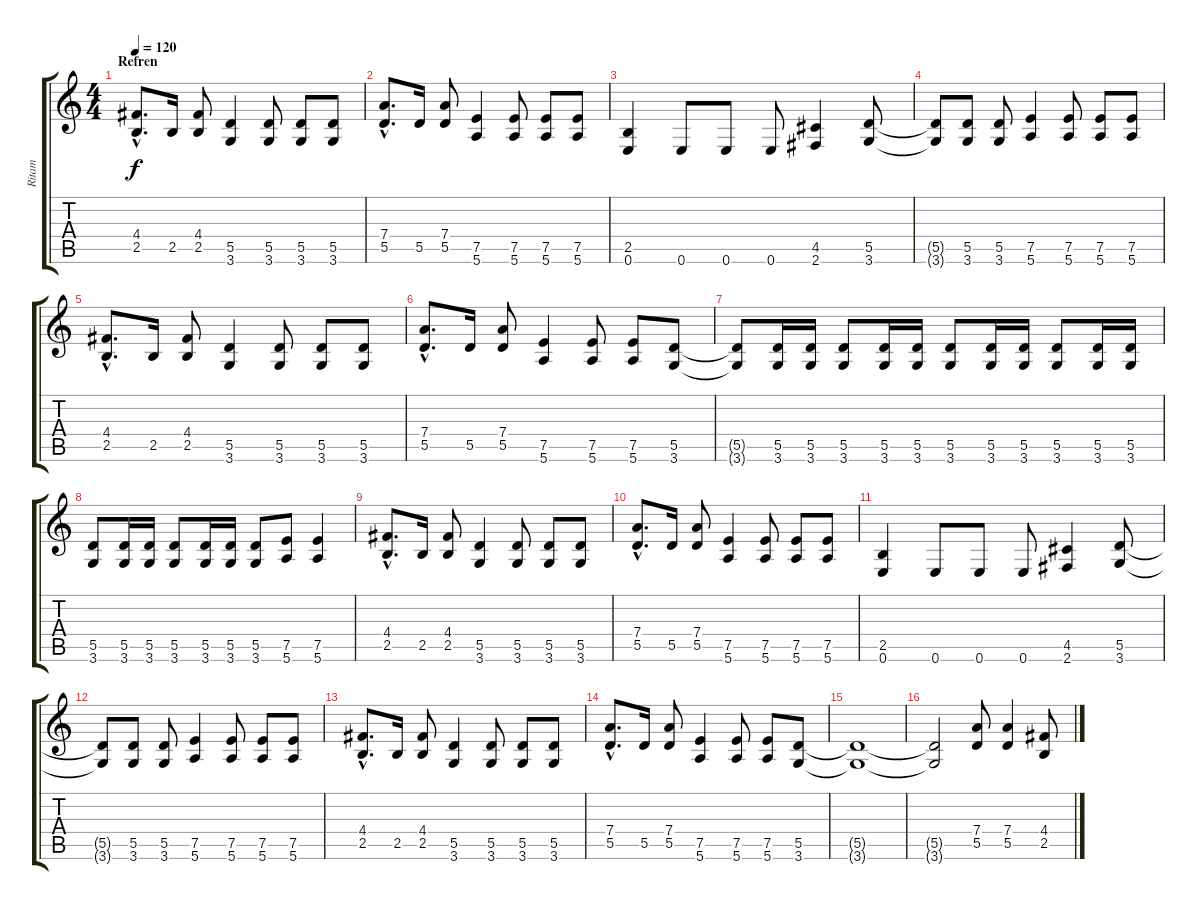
\track ("Ritam" "Ritam") {instrument distortionguitar}
\staff {score tabs}
\tuning (E4 B3 G3 D3 A2 E2) {hide}
\ts (4 4)
\section ("" "Refren")
\tempo 120
\clef g2
\ks c
(4.4{hac} 2.5{hac}).8{d dy f} 2.5.16 (4.4 2.5).8 (5.5 3.6).4 (5.5 3.6).8 (5.5 3.6).8 (5.5 3.6).8 |
(7.4{hac} 5.5{hac}).8{d} 5.5.16 (7.4 5.5).8 (7.5 5.6).4 (7.5 5.6).8 (7.5 5.6).8 (7.5 5.6).8 |
(2.5 0.6).4 0.6.8 0.6.8 0.6.8 (4.5 2.6).4 (5.5 3.6).8 |
(5.5{t} 3.6{t}).8 (5.5 3.6).8 (5.5 3.6).8 (7.5 5.6).4 (7.5 5.6).8 (7.5 5.6).8 (7.5 5.6).8 |
(4.4{hac} 2.5{hac}).8{d} 2.5.16 (4.4 2.5).8 (5.5 3.6).4 (5.5 3.6).8 (5.5 3.6).8 (5.5 3.6).8 |
(7.4{hac} 5.5{hac}).8{d} 5.5.16 (7.4 5.5).8 (7.5 5.6).4 (7.5 5.6).8 (7.5 5.6).8 (5.5 3.6).8 |
(5.5{t} 3.6{t}).8 (5.5 3.6).16 (5.5 3.6).16 (5.5 3.6).8 (5.5 3.6).16 (5.5 3.6).16 (5.5 3.6).8 (5.5 3.6).16 (5.5 3.6).16 (5.5 3.6).8 (5.5 3.6).16 (5.5 3.6).16 |
(5.5 3.6).8 (5.5 3.6).16 (5.5 3.6).16 (5.5 3.6).8 (5.5 3.6).16 (5.5 3.6).16 (5.5 3.6).8 (7.5 5.6).8 (7.5 5.6).4 |
(4.4{hac} 2.5{hac}).8{d} 2.5.16 (4.4 2.5).8 (5.5 3.6).4 (5.5 3.6).8 (5.5 3.6).8 (5.5 3.6).8 |
(7.4{hac} 5.5{hac}).8{d} 5.5.16 (7.4 5.5).8 (7.5 5.6).4 (7.5 5.6).8 (7.5 5.6).8 (7.5 5.6).8 |
(2.5 0.6).4 0.6.8 0.6.8 0.6.8 (4.5 2.6).4 (5.5 3.6).8 |
(5.5{t} 3.6{t}).8 (5.5 3.6).8 (5.5 3.6).8 (7.5 5.6).4 (7.5 5.6).8 (7.5 5.6).8 (7.5 5.6).8 |
(4.4{hac} 2.5{hac}).8{d} 2.5.16 (4.4 2.5).8 (5.5 3.6).4 (5.5 3.6).8 (5.5 3.6).8 (5.5 3.6).8 |
(7.4{hac} 5.5{hac}).8{d} 5.5.16 (7.4 5.5).8 (7.5 5.6).4 (7.5 5.6).8 (7.5 5.6).8 (5.5 3.6).8 |
(5.5{t} 3.6{t}).1 |
(5.5{t} 3.6{t}).2 (7.4 5.5).8 (7.4 5.5).4 (4.4 2.5).8
